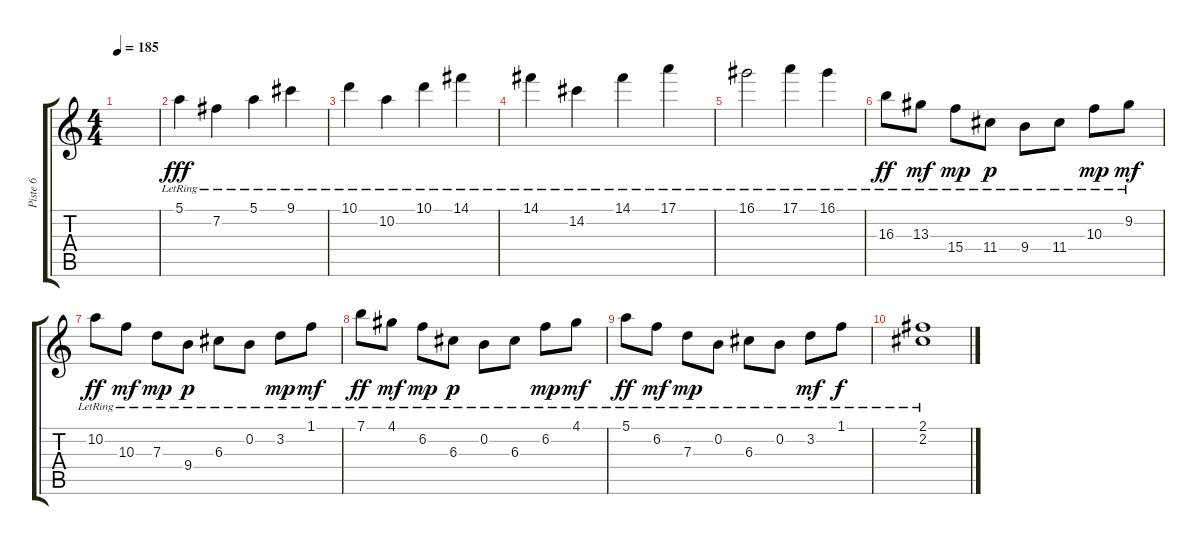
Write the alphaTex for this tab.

\track ("Piste 6" "Piste 6") {instrument acousticgrandpiano}
\staff {score tabs}
\tuning (E5 B4 G4 D4 A2 E2) {hide}
\ts (4 4)
\tempo 185
\clef g2
\ks c
|
\section ("" "")
5.1{lr}.4{dy fff} 7.2{lr}.4 5.1{lr}.4 9.1{lr}.4 |
10.1{lr}.4 10.2{lr}.4 10.1{lr}.4 14.1{lr}.4 |
14.1{lr}.4 14.2{lr}.4 14.1{lr}.4 17.1{lr}.4 |
16.1{lr}.2 17.1{lr}.4 16.1{lr}.4 |
16.3{lr}.8{dy ff} 13.3{lr}.8{dy mf} 15.4{lr}.8{dy mp} 11.4{lr}.8{dy p} 9.4{lr}.8 11.4{lr}.8 10.3{lr}.8{dy mp} 9.2{lr}.8{dy mf} |
10.2{lr}.8{dy ff} 10.3{lr}.8{dy mf} 7.3{lr}.8{dy mp} 9.4{lr}.8{dy p} 6.3{lr}.8 0.2{lr}.8 3.2{lr}.8{dy mp} 1.1{lr}.8{dy mf} |
7.1{lr}.8{dy ff} 4.1{lr}.8{dy mf} 6.2{lr}.8{dy mp} 6.3{lr}.8{dy p} 0.2{lr}.8 6.3{lr}.8 6.2{lr}.8{dy mp} 4.1{lr}.8{dy mf} |
5.1{lr}.8{dy ff} 6.2{lr}.8{dy mf} 7.3{lr}.8{dy mp} 0.2{lr}.8 6.3{lr}.8 0.2{lr}.8 3.2{lr}.8{dy mf} 1.1{lr}.8{dy f} |
\section ("" "")
(2.1{lr} 2.2{lr}).1
